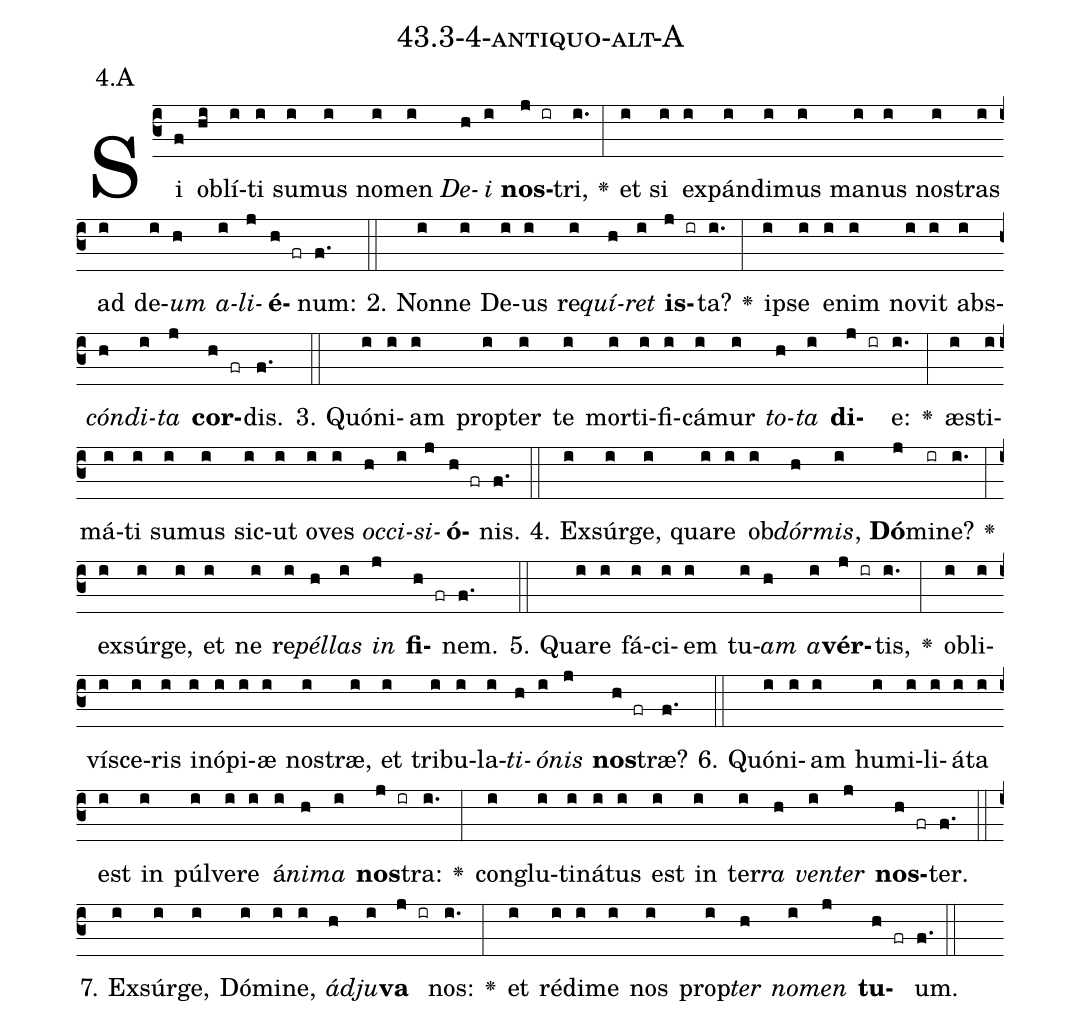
name: 43.3-4-antiquo-alt-A;
annotation: 4.A;
%%
(c3)Si(f) ob(hi)lí(i)ti(i) su(i)mus(i) no(i)men(i) <i>De</i>(h)<i>i</i>(i) <b>nos</b>(j ir)tri,(i.) <v>\greheightstar</v>(:) et(i) si(i) ex(i)pán(i)di(i)mus(i) ma(i)nus(i) nos(i)tras(i) ad(i) de(i)<i>um</i>(h) <i>a</i>(i)<i>li</i>(j)<b>é</b>(h fr)num:(f.) (::)
2. Non(i)ne(i) De(i)us(i) re(i)<i>quí</i>(h)<i>ret</i>(i) <b>is</b>(j ir)ta?(i.) <v>\greheightstar</v>(:) ip(i)se(i) e(i)nim(i) no(i)vit(i) abs(i)<i>cón</i>(h)<i>di</i>(i)<i>ta</i>(j) <b>cor</b>(h fr)dis.(f.) (::)
3. Quón(i)i(i)am(i) prop(i)ter(i) te(i) mor(i)ti(i)fi(i)cá(i)mur(i) <i>to</i>(h)<i>ta</i>(i) <b>di</b>(j ir)e:(i.) <v>\greheightstar</v>(:) æs(i)ti(i)má(i)ti(i) su(i)mus(i) sic(i)ut(i) o(i)ves(i) <i>oc</i>(h)<i>ci</i>(i)<i>si</i>(j)<b>ó</b>(h fr)nis.(f.) (::)
4. Ex(i)súr(i)ge,(i) qua(i)re(i) ob(i)<i>dór</i>(h)<i>mis</i>,(i) <b>Dó</b>(j)mi(ir)ne?(i.) <v>\greheightstar</v>(:) ex(i)súr(i)ge,(i) et(i) ne(i) re(i)<i>pél</i>(h)<i>las</i>(i) <i>in</i>(j) <b>fi</b>(h fr)nem.(f.) (::)
5. Qua(i)re(i) fá(i)ci(i)em(i) tu(i)<i>am</i>(h) <i>a</i>(i)<b>vér</b>(j ir)tis,(i.) <v>\greheightstar</v>(:) ob(i)li(i)ví(i)sce(i)ris(i) in(i)ó(i)pi(i)æ(i) nos(i)træ,(i) et(i) tri(i)bu(i)la(i)<i>ti</i>(h)<i>ó</i>(i)<i>nis</i>(j) <b>nos</b>(h fr)træ?(f.) (::)
6. Quón(i)i(i)am(i) hu(i)mi(i)li(i)á(i)ta(i) est(i) in(i) púl(i)ve(i)re(i) á(i)<i>ni</i>(h)<i>ma</i>(i) <b>nos</b>(j ir)tra:(i.) <v>\greheightstar</v>(:) con(i)glu(i)ti(i)ná(i)tus(i) est(i) in(i) ter(i)<i>ra</i>(h) <i>ven</i>(i)<i>ter</i>(j) <b>nos</b>(h fr)ter.(f.) (::)
7. Ex(i)súr(i)ge,(i) Dó(i)mi(i)ne,(i) <i>ád</i>(h)<i>ju</i>(i)<b>va</b>(j ir) nos:(i.) <v>\greheightstar</v>(:) et(i) réd(i)i(i)me(i) nos(i) prop(i)<i>ter</i>(h) <i>no</i>(i)<i>men</i>(j) <b>tu</b>(h fr)um.(f.) (::)
